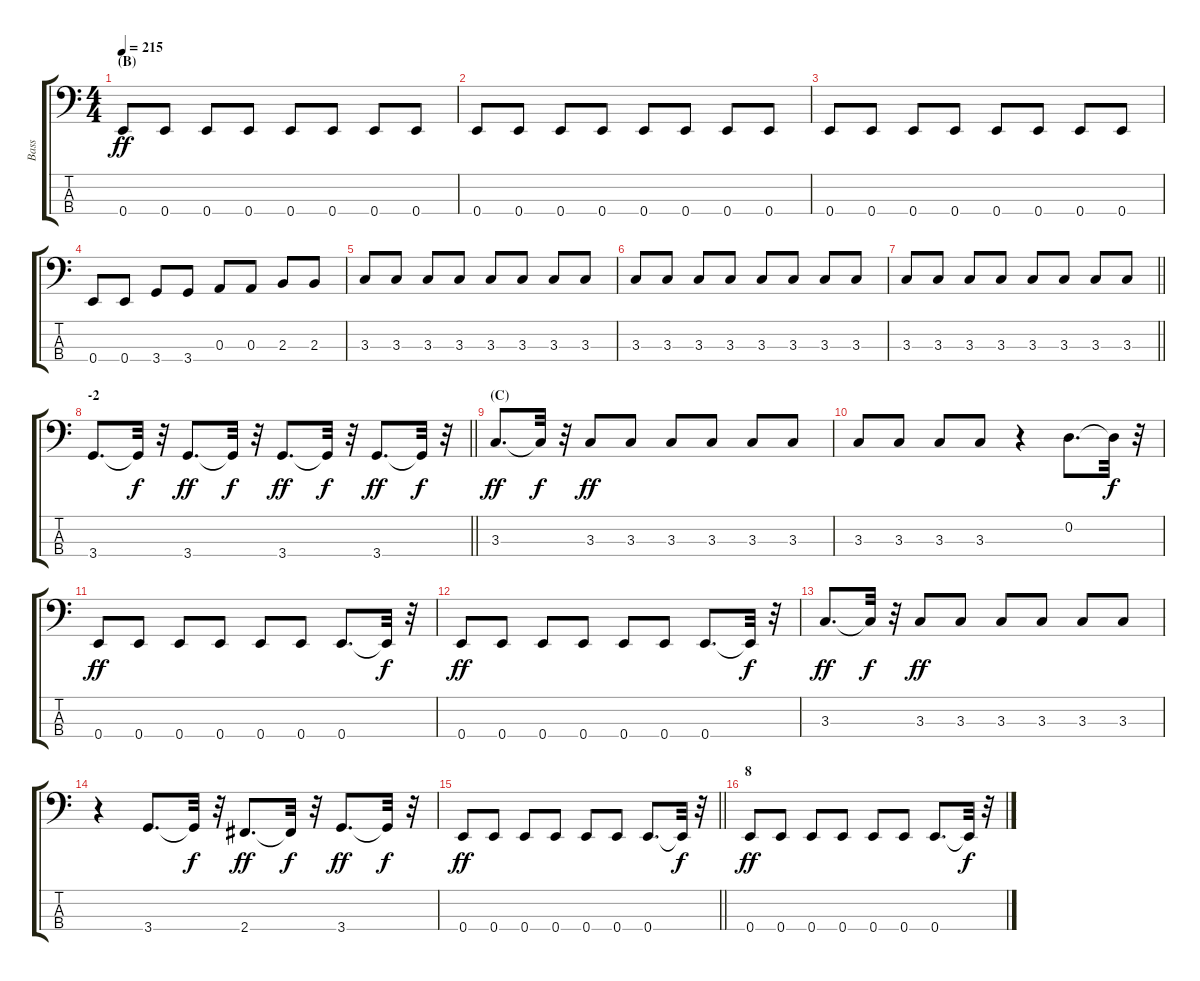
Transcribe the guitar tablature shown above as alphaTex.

\track ("Bass" "Bass") {instrument slapbass2}
\staff {score tabs}
\tuning (G2 D2 A1 E1) {hide}
\ts (4 4)
\section ("" "(B)")
\tempo 215
\clef f4
\ks c
0.4.8{dy ff} 0.4.8 0.4.8 0.4.8 0.4.8 0.4.8 0.4.8 0.4.8 |
0.4.8 0.4.8 0.4.8 0.4.8 0.4.8 0.4.8 0.4.8 0.4.8 |
0.4.8 0.4.8 0.4.8 0.4.8 0.4.8 0.4.8 0.4.8 0.4.8 |
0.4.8 0.4.8 3.4.8 3.4.8 0.3.8 0.3.8 2.3.8 2.3.8 |
3.3.8 3.3.8 3.3.8 3.3.8 3.3.8 3.3.8 3.3.8 3.3.8 |
3.3.8 3.3.8 3.3.8 3.3.8 3.3.8 3.3.8 3.3.8 3.3.8 |
\barLineRight lightlight
3.3.8 3.3.8 3.3.8 3.3.8 3.3.8 3.3.8 3.3.8 3.3.8 |
\section ("" "-2")
\barLineRight lightlight
3.4.8{d} 3.4{t}.32{dy f} r.32 3.4.8{d dy ff} 3.4{t}.32{dy f} r.32 3.4.8{d dy ff} 3.4{t}.32{dy f} r.32 3.4.8{d dy ff} 3.4{t}.32{dy f} r.32 |
\section ("" "(C)")
3.3.8{d dy ff} 3.3{t}.32{dy f} r.32 3.3.8{dy ff} 3.3.8 3.3.8 3.3.8 3.3.8 3.3.8 |
3.3.8 3.3.8 3.3.8 3.3.8 r.4 0.2.8{d} 0.2{t}.32{dy f} r.32 |
0.4.8{dy ff} 0.4.8 0.4.8 0.4.8 0.4.8 0.4.8 0.4.8{d} 0.4{t}.32{dy f} r.32 |
0.4.8{dy ff} 0.4.8 0.4.8 0.4.8 0.4.8 0.4.8 0.4.8{d} 0.4{t}.32{dy f} r.32 |
3.3.8{d dy ff} 3.3{t}.32{dy f} r.32 3.3.8{dy ff} 3.3.8 3.3.8 3.3.8 3.3.8 3.3.8 |
r.4 3.4.8{d} 3.4{t}.32{dy f} r.32 2.4.8{d dy ff} 2.4{t}.32{dy f} r.32 3.4.8{d dy ff} 3.4{t}.32{dy f} r.32 |
\barLineRight lightlight
0.4.8{dy ff} 0.4.8 0.4.8 0.4.8 0.4.8 0.4.8 0.4.8{d} 0.4{t}.32{dy f} r.32 |
\section ("" "8")
0.4.8{dy ff} 0.4.8 0.4.8 0.4.8 0.4.8 0.4.8 0.4.8{d} 0.4{t}.32{dy f} r.32
